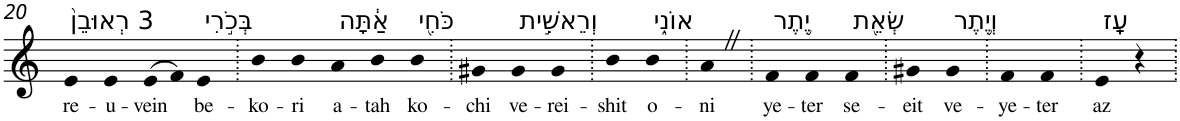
**kern	**text
*part1	*part1
*staff1	*staff1
*I"Piano	*
*I'Pno	*
!!LO:PB:g=z
*clefG2	*
*k[]	*
=20	=20
!LO:TX:a:t=3 רְאוּבֵן֙	!
!	!LO:LY:b
4e	re-
!	!LO:LY:b
4e	-u-
!	!LO:LY:b
(>8e	-vein
8f)	.
!LO:TX:a:t=בְּכֹ֣רִי	!
!	!LO:LY:b
4e	be-
=21.	=21.
!	!LO:LY:b
4b	-ko-
!	!LO:LY:b
4b	-ri
!LO:TX:a:t=אַ֔תָּה	!
!	!LO:LY:b
4a	a-
!	!LO:LY:b
4b	-tah
!LO:TX:a:t=כֹּחִ֖י	!
!	!LO:LY:b
4b	ko-
=22.	=22.
!	!LO:LY:b
4g#X	-chi
!LO:TX:a:t=וְרֵאשִׁ֣ית	!
!	!LO:LY:b
4g#	ve-
!	!LO:LY:b
4g#	-rei-
=23.	=23.
!	!LO:LY:b
4b	-shit
!LO:TX:a:t=אוֹנִ֑י	!
!	!LO:LY:b
4b	o-
=24.	=24.
!	!LO:LY:b
4aZ	-ni
=25.	=25.
!LO:TX:a:t=יֶ֥תֶר	!
!	!LO:LY:b
4f	ye-
!	!LO:LY:b
4f	-ter
!LO:TX:a:t=שְׂאֵ֖ת	!
!	!LO:LY:b
4f	se-
=26.	=26.
!	!LO:LY:b
4g#X	-eit
!LO:TX:a:t=וְיֶ֥תֶר	!
!	!LO:LY:b
4g#	ve-
=27.	=27.
!	!LO:LY:b
4f	-ye-
!	!LO:LY:b
4f	-ter
=28.	=28.
!LO:TX:a:t=עָֽז	!
!	!LO:LY:b
4e	az
4r	.
=.	=.
*-	*-
